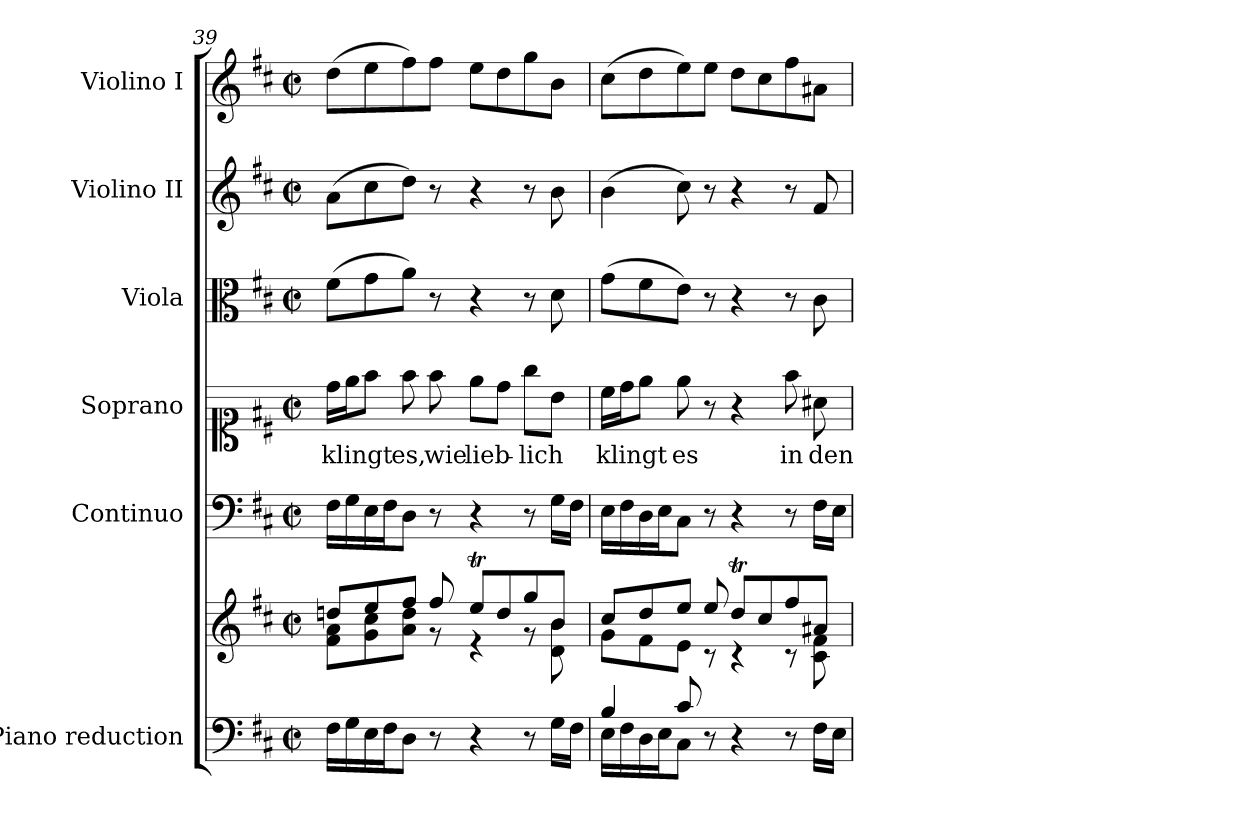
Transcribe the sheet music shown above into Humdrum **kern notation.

**kern	**kern	**kern	**kern	**text	**kern	**kern	**kern
*part6	*part6	*part5	*part4	*part4	*part3	*part2	*part1
*staff7	*staff6	*staff5	*staff4	*staff4	*staff3	*staff2	*staff1
*I"Piano reduction	*	*I"Continuo	*I"Soprano	*	*I"Viola	*I"Violino II	*I"Violino I
*I'Pno	*	*	*	*	*I'Vla	*I'Vln	*I'Vln
*clefF4	*clefG2	*clefF4	*clefC1	*	*clefC3	*clefG2	*clefG2
*k[f#c#]	*k[f#c#]	*k[f#c#]	*k[f#c#]	*	*k[f#c#]	*k[f#c#]	*k[f#c#]
*M2/2	*M2/2	*M2/2	*M2/2	*	*M2/2	*M2/2	*M2/2
*met(c|)	*met(c|)	*met(c|)	*met(c|)	*	*met(c|)	*met(c|)	*met(c|)
=39	=39	=39	=39	=39	=39	=39	=39
*	*^	*	*	*	*	*	*
!	!	!	!	!	!LO:LY:b	!	!	!
16F#\LL	8ddn/L	8f#\ 8a\L	16F#\LL	16dd\LL	klingt	(8f#\L	(8a\L	(8dd\L
16G\	.	.	16G\	16ee\J	.	.	.	.
16E\	8ee/	8g\ 8cc#\	16E\	8ff#\J	.	8g\	8cc#\	8ee\
16F#\J	.	.	16F#\J	.	.	.	.	.
!	!	!	!	!	!LO:LY:b	!	!	!
8D\J	8ff#/J	8a\ 8dd\J	8D\J	8ff#\	es,	8a\J)	8dd\J)	8ff#\)
!	!	!	!	!	!LO:LY:b	!	!	!
8r	8ff#/	8r	8r	8ff#\	wie	8r	8r	8ff#\J
!	!	!	!	!	!LO:LY:b	!	!	!
4r	8eeT/L	4r	4r	8ee\L	lieb-	4r	4r	8ee\L
.	8dd/	.	.	8dd\J	.	.	.	8dd\
!	!	!	!	!	!LO:LY:b	!	!	!
8r	8gg/	8r	8r	8gg\L	-lich	8r	8r	8gg\
16G\LL	8b/J	8d\ 8b\	16G\LL	8b\J	.	8d\	8b\	8b\J
16F#\JJ	.	.	16F#\JJ	.	.	.	.	.
=40	=40	=40	=40	=40	=40	=40	=40	=40
*^	*	*	*	*	*	*	*	*
!	!	!	!	!	!	!LO:LY:b	!	!	!
4B/	16E\LL	8cc#/L	8g\L	16E\LL	16cc#\LL	klingt	(8g\L	(4b\	(8cc#\L
.	16F#\	.	.	16F#\	16dd\J	.	.	.	.
.	16D\	8dd/	8f#\	16D\	8ee\J	.	8f#\	.	8dd\
.	16E\J	.	.	16E\J	.	.	.	.	.
!	!	!	!	!	!	!LO:LY:b	!	!	!
8c#/	8C#\J	8ee/J	8e\J	8C#\J	8ee\	es	8e\J)	8cc#\)	8ee\)
8r	8ryy	8ee/	8r	8r	8r	.	8r	8r	8ee\J
4r	4ryy	8ddT/L	4r	4r	4r	.	4r	4r	8dd\L
.	.	8cc#/	.	.	.	.	.	.	8cc#\
!	!	!	!	!	!	!LO:LY:b	!	!	!
8r	8ryy	8ff#/	8r	8r	8ff#\	in	8r	8r	8ff#\
!	!	!	!	!	!	!LO:LY:b	!	!	!
8ryy	16F#\LL	8a#X/J	8c#\ 8f#\	16F#\LL	8a#X\	den	8c#\	8f#/	8a#X\J
.	16E\JJ	.	.	16E\JJ	.	.	.	.	.
*v	*v	*	*	*	*	*	*	*	*
*	*v	*v	*	*	*	*	*	*
=	=	=	=	=	=	=	=
*-	*-	*-	*-	*-	*-	*-	*-
